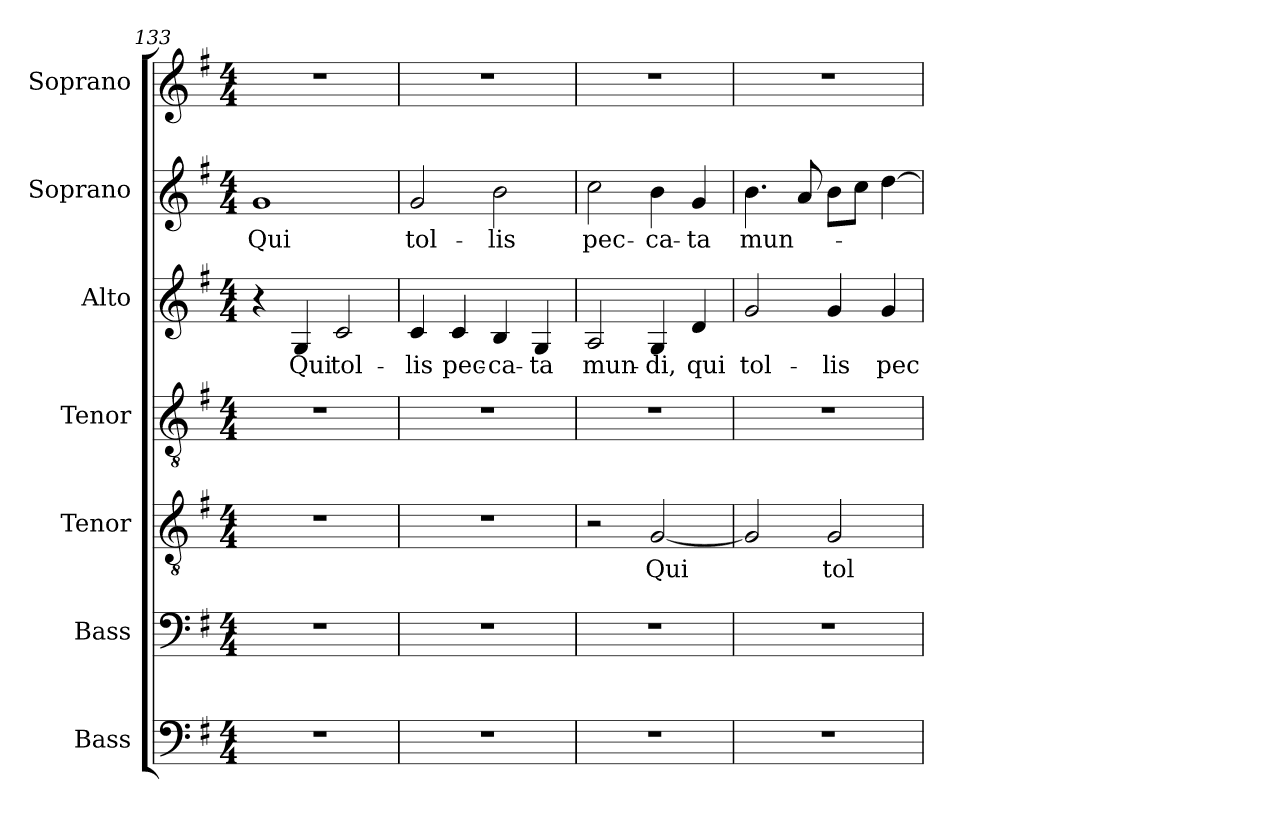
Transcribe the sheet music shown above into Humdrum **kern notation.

**kern	**kern	**kern	**text	**kern	**kern	**text	**kern	**text	**kern
*part7	*part6	*part5	*part5	*part4	*part3	*part3	*part2	*part2	*part1
*staff7	*staff6	*staff5	*staff5	*staff4	*staff3	*staff3	*staff2	*staff2	*staff1
*I"Bass	*I"Bass	*I"Tenor	*	*I"Tenor	*I"Alto	*	*I"Soprano	*	*I"Soprano
*I'B.	*I'B.	*I'T.	*	*I'T.	*I'A.	*	*I'S.	*	*I'S.
*clefF4	*clefF4	*clefGv2	*	*clefGv2	*clefG2	*	*clefG2	*	*clefG2
*	*	*ITrd7c12	*	*ITrd7c12	*	*	*	*	*
*k[f#]	*k[f#]	*k[f#]	*	*k[f#]	*k[f#]	*	*k[f#]	*	*k[f#]
*G:	*G:	*G:	*	*G:	*G:	*	*G:	*	*G:
*M4/4	*M4/4	*M4/4	*	*M4/4	*M4/4	*	*M4/4	*	*M4/4
=133	=133	=133	=133	=133	=133	=133	=133	=133	=133
!	!	!	!	!	!	!	!	!LO:LY:b:color=#000000	!
1r	1r	1r	.	1r	4r	.	1gi	Qui	1r
!	!	!	!	!	!	!LO:LY:b:color=#000000	!	!	!
.	.	.	.	.	4Gi/	Qui	.	.	.
!	!	!	!	!	!	!LO:LY:b:color=#000000	!	!	!
.	.	.	.	.	2ci/	tol-	.	.	.
=134	=134	=134	=134	=134	=134	=134	=134	=134	=134
!	!	!	!	!	!	!LO:LY:b:color=#000000	!	!	!
!	!	!	!	!	!	!	!	!LO:LY:b:color=#000000	!
1r	1r	1r	.	1r	4ci/	-lis	2gi/	tol-	1r
!	!	!	!	!	!	!LO:LY:b:color=#000000	!	!	!
.	.	.	.	.	4ci/	pec-	.	.	.
!	!	!	!	!	!	!LO:LY:b:color=#000000	!	!	!
!	!	!	!	!	!	!	!	!LO:LY:b:color=#000000	!
.	.	.	.	.	4Bi/	-ca-	2bi\	-lis	.
!	!	!	!	!	!	!LO:LY:b:color=#000000	!	!	!
.	.	.	.	.	4Gi/	-ta	.	.	.
!!LO:LB:g=z
=135	=135	=135	=135	=135	=135	=135	=135	=135	=135
!	!	!	!	!	!	!LO:LY:b:color=#000000	!	!	!
!	!	!	!	!	!	!	!	!LO:LY:b:color=#000000	!
1r	1r	2r	.	1r	2Ai/	mun-	2cci\	pec-	1r
!	!	!	!LO:LY:b:color=#000000	!	!	!	!	!	!
!	!	!	!	!	!	!LO:LY:b:color=#000000	!	!	!
!	!	!	!	!	!	!	!	!LO:LY:b:color=#000000	!
.	.	[2GGi/	Qui	.	4Gi/	-di,	4bi\	-ca-	.
!	!	!	!	!	!	!LO:LY:b:color=#000000	!	!	!
!	!	!	!	!	!	!	!	!LO:LY:b:color=#000000	!
.	.	.	.	.	4di/	qui	4gi/	-ta	.
=136	=136	=136	=136	=136	=136	=136	=136	=136	=136
!	!	!	!	!	!	!LO:LY:b:color=#000000	!	!	!
!	!	!	!	!	!	!	!	!LO:LY:b:color=#000000	!
1r	1r	2GGi/]	.	1r	2gi/	tol-	4.bi\	mun-	1r
.	.	.	.	.	.	.	8ai/	.	.
!	!	!	!LO:LY:b:color=#000000	!	!	!	!	!	!
!	!	!	!	!	!	!LO:LY:b:color=#000000	!	!	!
.	.	2GGi/	tol-	.	4gi/	-lis	8bi\L	.	.
.	.	.	.	.	.	.	8cci\J	.	.
!	!	!	!	!	!	!LO:LY:b:color=#000000	!	!	!
.	.	.	.	.	4gi/	pec-	[4ddi\	.	.
=	=	=	=	=	=	=	=	=	=
*-	*-	*-	*-	*-	*-	*-	*-	*-	*-
